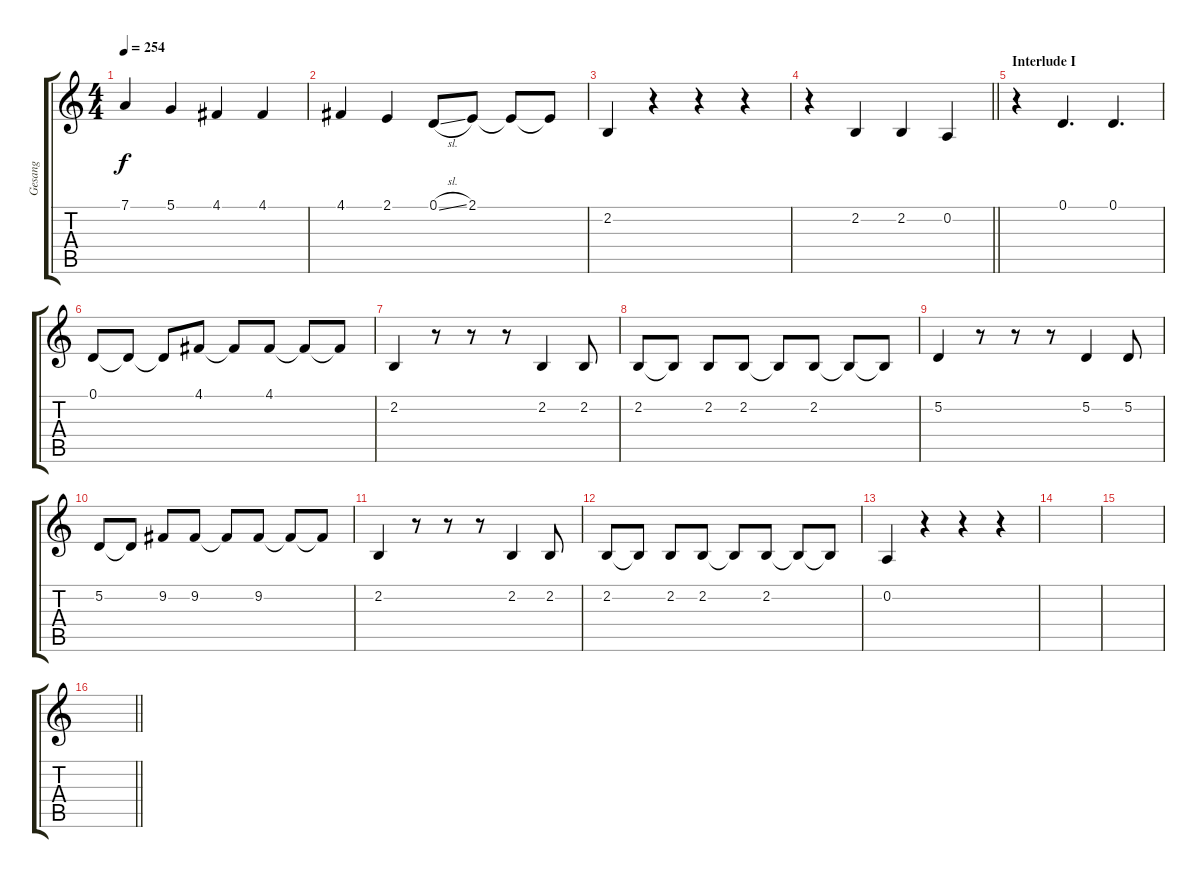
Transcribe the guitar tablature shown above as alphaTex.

\track ("Gesang" "Gesang") {instrument lead6voice}
\staff {score tabs}
\tuning (D4 A3 F3 C3 G2 D2) {hide}
\ts (4 4)
\tempo 254
\clef g2
\ks c
7.1.4{dy f} 5.1.4 4.1.4 4.1.4 |
4.1.4 2.1.4 0.1{sl}.8 2.1.8 2.1{t}.8 2.1{t}.8 |
2.2.4 r.4 r.4 r.4 |
\barLineRight lightlight
r.4 2.2.4 2.2.4 0.2.4 |
\section ("" "Interlude I")
r.4 0.1.4{d} 0.1.4{d} |
0.1.8 0.1{t}.8 0.1{t}.8 4.1.8 4.1{t}.8 4.1.8 4.1{t}.8 4.1{t}.8 |
2.2.4 r.8 r.8 r.8 2.2.4 2.2.8 |
2.2.8 2.2{t}.8 2.2.8 2.2.8 2.2{t}.8 2.2.8 2.2{t}.8 2.2{t}.8 |
5.2.4 r.8 r.8 r.8 5.2.4 5.2.8 |
5.2.8 5.2{t}.8 9.2.8 9.2.8 9.2{t}.8 9.2.8 9.2{t}.8 9.2{t}.8 |
2.2.4 r.8 r.8 r.8 2.2.4 2.2.8 |
2.2.8 2.2{t}.8 2.2.8 2.2.8 2.2{t}.8 2.2.8 2.2{t}.8 2.2{t}.8 |
0.2.4 r.4 r.4 r.4 |
|
|
\barLineRight lightlight
